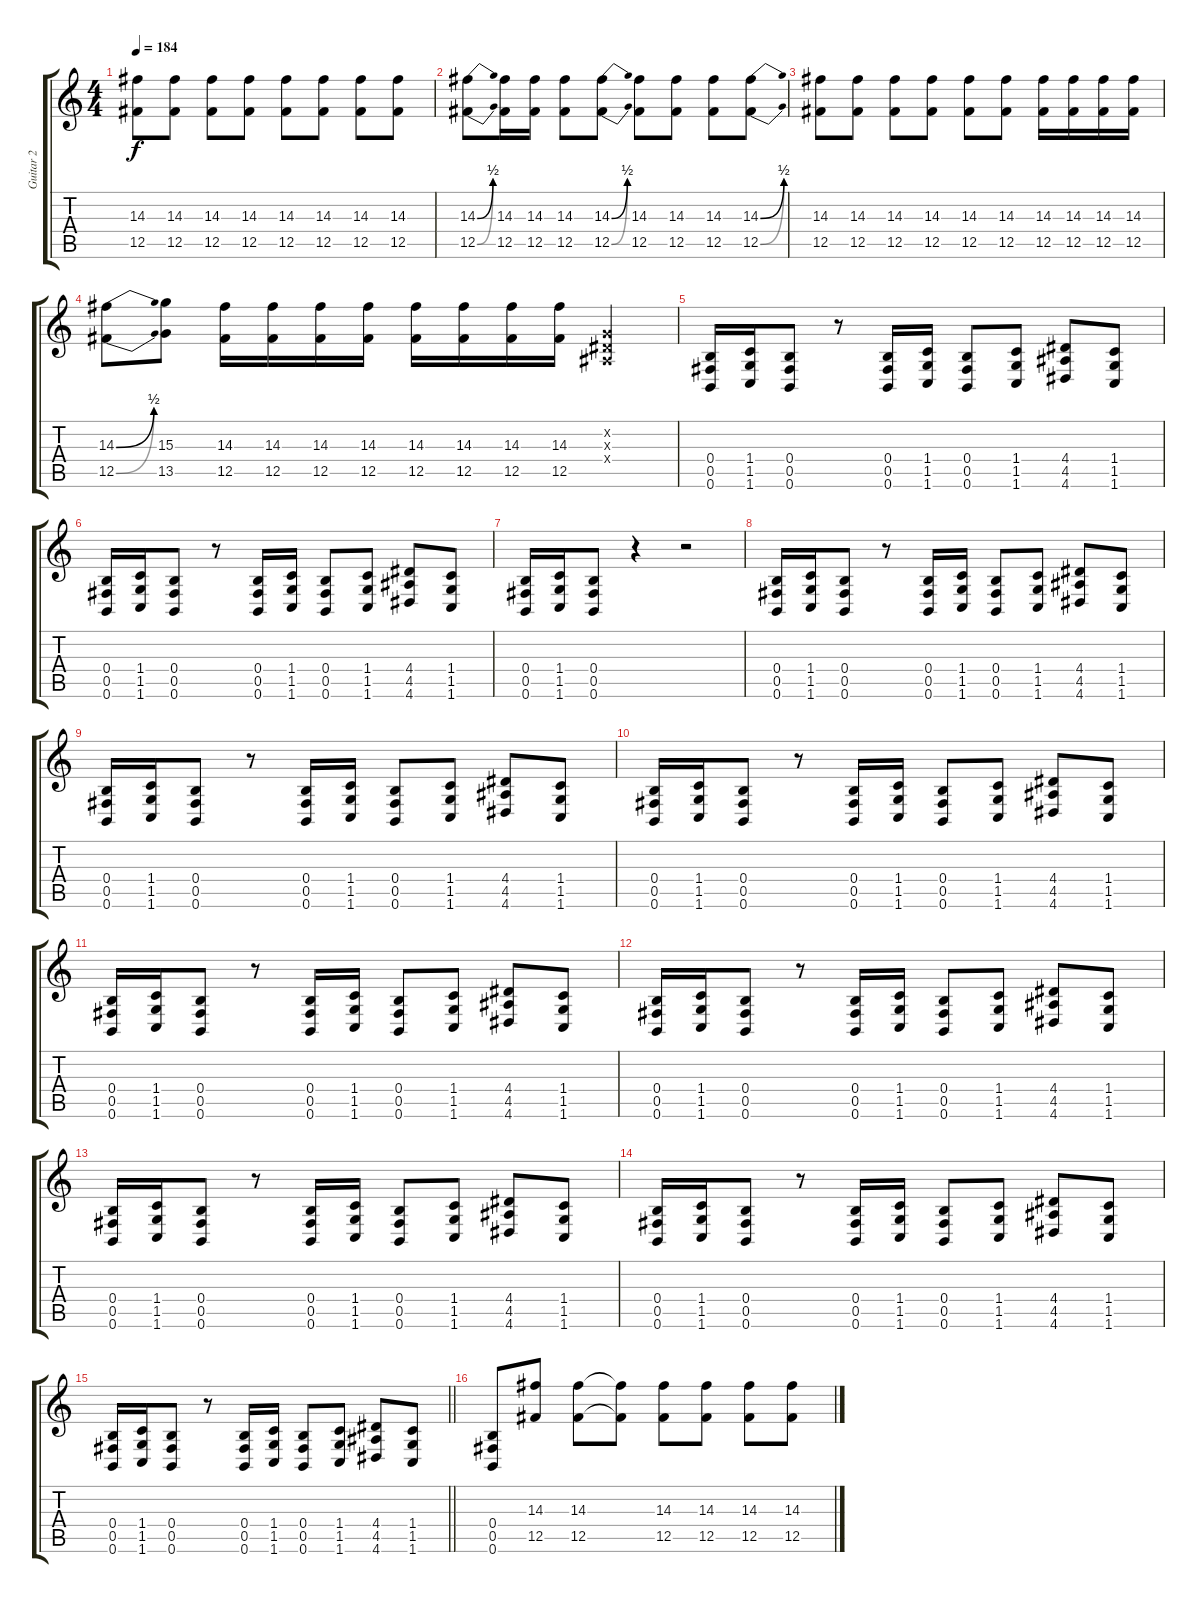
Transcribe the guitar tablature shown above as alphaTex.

\track ("Guitar 2" "Guitar 2") {instrument distortionguitar}
\staff {score tabs}
\tuning (Db4 Ab3 E3 B2 Gb2 B1) {hide}
\ts (4 4)
\tempo 184
\clef g2
\ks c
(14.3 12.5).8{dy f} (14.3 12.5).8 (14.3 12.5).8 (14.3 12.5).8 (14.3 12.5).8 (14.3 12.5).8 (14.3 12.5).8 (14.3 12.5).8 |
(14.3{be (bend 0 0 60 2)} 12.5{be (bend 0 0 60 2)}).8 (14.3 12.5).16 (14.3 12.5).16 (14.3 12.5).8 (14.3{be (bend 0 0 60 2)} 12.5{be (bend 0 0 60 2)}).8 (14.3 12.5).8 (14.3 12.5).8 (14.3 12.5).8 (14.3{be (bend 0 0 60 2)} 12.5{be (bend 0 0 60 2)}).8 |
(14.3 12.5).8 (14.3 12.5).8 (14.3 12.5).8 (14.3 12.5).8 (14.3 12.5).8 (14.3 12.5).8 (14.3 12.5).16 (14.3 12.5).16 (14.3 12.5).16 (14.3 12.5).16 |
(14.3{be (bend 0 0 60 2)} 12.5{be (bend 0 0 60 2)}).8 (15.3 13.5).8 (14.3 12.5).16 (14.3 12.5).16 (14.3 12.5).16 (14.3 12.5).16 (14.3 12.5).16 (14.3 12.5).16 (14.3 12.5).16 (14.3 12.5).16 (-1.2{x} -1.3{x} -1.4{x}).4 |
(0.4 0.5 0.6).16 (1.4 1.5 1.6).16 (0.4 0.5 0.6).8 r.8 (0.4 0.5 0.6).16 (1.4 1.5 1.6).16 (0.4 0.5 0.6).8 (1.4 1.5 1.6).8 (4.4 4.5 4.6).8 (1.4 1.5 1.6).8 |
(0.4 0.5 0.6).16 (1.4 1.5 1.6).16 (0.4 0.5 0.6).8 r.8 (0.4 0.5 0.6).16 (1.4 1.5 1.6).16 (0.4 0.5 0.6).8 (1.4 1.5 1.6).8 (4.4 4.5 4.6).8 (1.4 1.5 1.6).8 |
(0.4 0.5 0.6).16 (1.4 1.5 1.6).16 (0.4 0.5 0.6).8 r.4 r.2 |
(0.4 0.5 0.6).16 (1.4 1.5 1.6).16 (0.4 0.5 0.6).8 r.8 (0.4 0.5 0.6).16 (1.4 1.5 1.6).16 (0.4 0.5 0.6).8 (1.4 1.5 1.6).8 (4.4 4.5 4.6).8 (1.4 1.5 1.6).8 |
(0.4 0.5 0.6).16 (1.4 1.5 1.6).16 (0.4 0.5 0.6).8 r.8 (0.4 0.5 0.6).16 (1.4 1.5 1.6).16 (0.4 0.5 0.6).8 (1.4 1.5 1.6).8 (4.4 4.5 4.6).8 (1.4 1.5 1.6).8 |
(0.4 0.5 0.6).16 (1.4 1.5 1.6).16 (0.4 0.5 0.6).8 r.8 (0.4 0.5 0.6).16 (1.4 1.5 1.6).16 (0.4 0.5 0.6).8 (1.4 1.5 1.6).8 (4.4 4.5 4.6).8 (1.4 1.5 1.6).8 |
(0.4 0.5 0.6).16 (1.4 1.5 1.6).16 (0.4 0.5 0.6).8 r.8 (0.4 0.5 0.6).16 (1.4 1.5 1.6).16 (0.4 0.5 0.6).8 (1.4 1.5 1.6).8 (4.4 4.5 4.6).8 (1.4 1.5 1.6).8 |
(0.4 0.5 0.6).16 (1.4 1.5 1.6).16 (0.4 0.5 0.6).8 r.8 (0.4 0.5 0.6).16 (1.4 1.5 1.6).16 (0.4 0.5 0.6).8 (1.4 1.5 1.6).8 (4.4 4.5 4.6).8 (1.4 1.5 1.6).8 |
(0.4 0.5 0.6).16 (1.4 1.5 1.6).16 (0.4 0.5 0.6).8 r.8 (0.4 0.5 0.6).16 (1.4 1.5 1.6).16 (0.4 0.5 0.6).8 (1.4 1.5 1.6).8 (4.4 4.5 4.6).8 (1.4 1.5 1.6).8 |
(0.4 0.5 0.6).16 (1.4 1.5 1.6).16 (0.4 0.5 0.6).8 r.8 (0.4 0.5 0.6).16 (1.4 1.5 1.6).16 (0.4 0.5 0.6).8 (1.4 1.5 1.6).8 (4.4 4.5 4.6).8 (1.4 1.5 1.6).8 |
\barLineRight lightlight
(0.4 0.5 0.6).16 (1.4 1.5 1.6).16 (0.4 0.5 0.6).8 r.8 (0.4 0.5 0.6).16 (1.4 1.5 1.6).16 (0.4 0.5 0.6).8 (1.4 1.5 1.6).8 (4.4 4.5 4.6).8 (1.4 1.5 1.6).8 |
(0.4 0.5 0.6).8 (14.3 12.5).8 (14.3 12.5).8 (14.3{t} 12.5{t}).8 (14.3 12.5).8 (14.3 12.5).8 (14.3 12.5).8 (14.3 12.5).8
